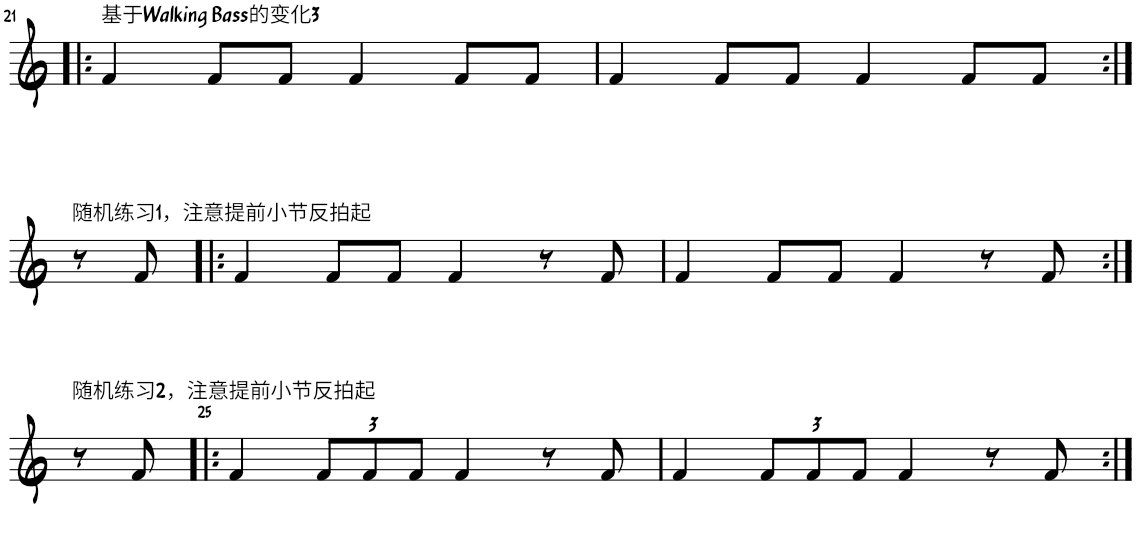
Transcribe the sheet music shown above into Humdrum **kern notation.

**kern
*part1
*staff1
*I"Piano
*I'Pno.
!!LO:PB:g=z
*clefG2
*k[]
*M4/4
=21!|:
!LO:TX:a:t=基于Walking Bass的变化3
4f/
8f/L
8f/J
4f/
8f/L
8f/J
=22
4f/
8f/L
8f/J
4f/
8f/L
8f/J
!!LO:LB:g=z
=22X3:|!
!LO:TX:a:t=随机练习1，注意提前小节反拍起
8r
8f/
=23!|:
4f/
8f/L
8f/J
4f/
8r
8f/
=24
4f/
8f/L
8f/J
4f/
8r
8f/
!!LO:LB:g=z
=24X4:|!
!LO:TX:a:t=随机练习2，注意提前小节反拍起
8r
8f/
=25!|:
4f/
*Xbrackettup
12f/L
12f/
12f/J
4f/
8r
8f/
=26
4f/
12f/L
12f/
12f/J
4f/
8r
8f/
=:|!
*-
